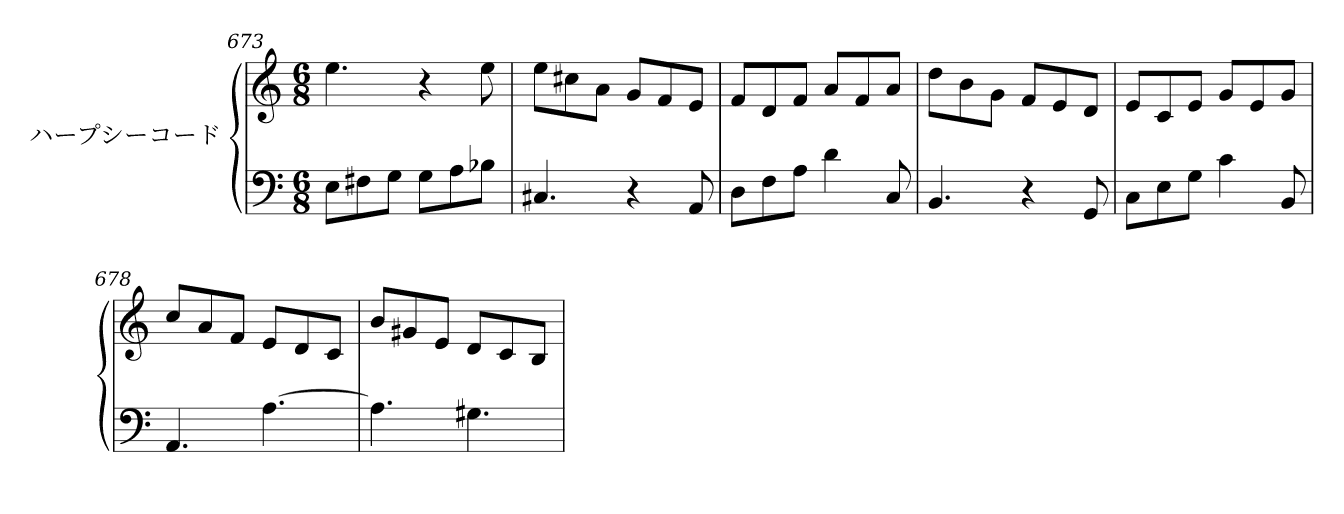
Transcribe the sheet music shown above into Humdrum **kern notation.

**kern	**kern
*part1	*part1
*staff2	*staff1
*I"ハープシーコード	*
*clefF4	*clefG2
*k[]	*k[]
*M6/8	*M6/8
=673	=673
8E\L	4.ee\
8F#X\	.
8G\J	.
8G\L	4r
8A\	.
8B-X\J	8ee\
=674	=674
4.C#X/	8ee\L
.	8cc#X\
.	8a\J
4r	8g/L
.	8f/
8AA/	8e/J
!!LO:LB:g=z
=675	=675
8D\L	8f/L
8F\	8d/
8A\J	8f/J
4d\	8a/L
.	8f/
8C/	8a/J
=676	=676
4.BB/	8dd\L
.	8b\
.	8g\J
4r	8f/L
.	8e/
8GG/	8d/J
=677	=677
8C\L	8e/L
8E\	8c/
8G\J	8e/J
4c\	8g/L
.	8e/
8BB/	8g/J
=678	=678
4.AA/	8cc/L
.	8a/
.	8f/J
[4.A\	8e/L
.	8d/
.	8c/J
=679	=679
4.A\]	8b/L
.	8g#X/
.	8e/J
4.G#X\	8d/L
.	8c/
.	8B/J
=	=
*-	*-
